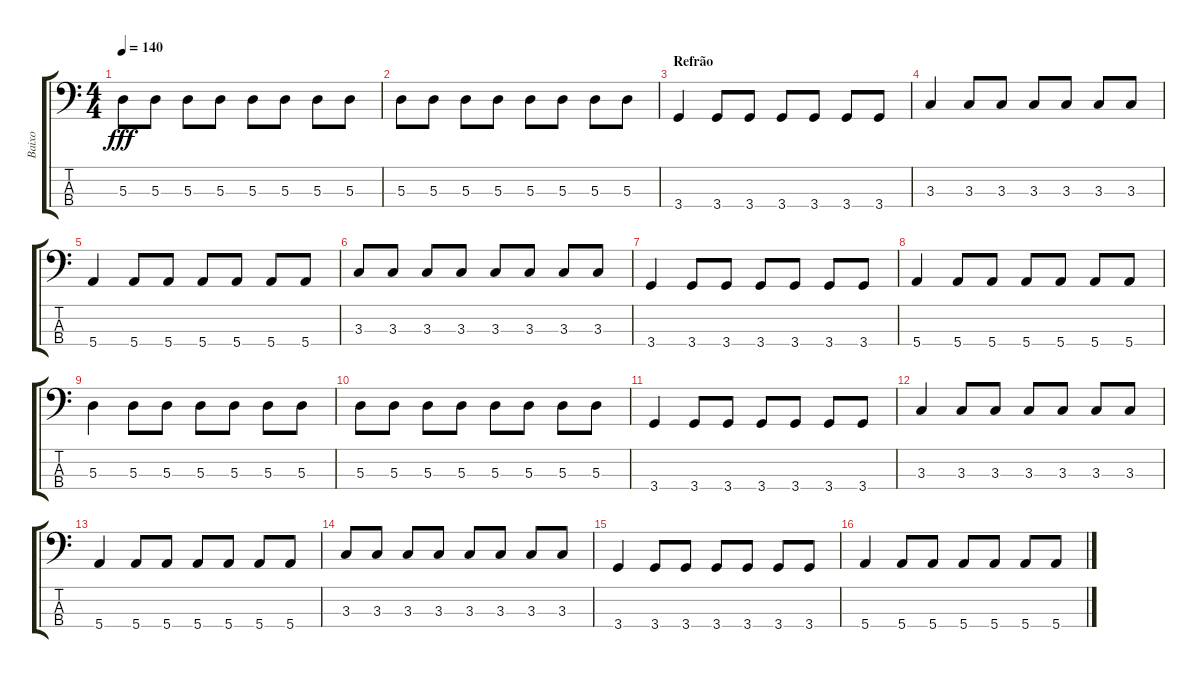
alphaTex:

\track ("Baixo" "Baixo") {instrument electricbassfinger}
\staff {score tabs}
\tuning (G2 D2 A1 E1) {hide}
\ts (4 4)
\tempo 140
\clef f4
\ks c
5.3.8{dy fff} 5.3.8 5.3.8 5.3.8 5.3.8 5.3.8 5.3.8 5.3.8 |
5.3.8 5.3.8 5.3.8 5.3.8 5.3.8 5.3.8 5.3.8 5.3.8 |
\section ("" "Refrão")
3.4.4 3.4.8 3.4.8 3.4.8 3.4.8 3.4.8 3.4.8 |
3.3.4 3.3.8 3.3.8 3.3.8 3.3.8 3.3.8 3.3.8 |
5.4.4 5.4.8 5.4.8 5.4.8 5.4.8 5.4.8 5.4.8 |
3.3.8 3.3.8 3.3.8 3.3.8 3.3.8 3.3.8 3.3.8 3.3.8 |
3.4.4 3.4.8 3.4.8 3.4.8 3.4.8 3.4.8 3.4.8 |
5.4.4 5.4.8 5.4.8 5.4.8 5.4.8 5.4.8 5.4.8 |
5.3.4 5.3.8 5.3.8 5.3.8 5.3.8 5.3.8 5.3.8 |
5.3.8 5.3.8 5.3.8 5.3.8 5.3.8 5.3.8 5.3.8 5.3.8 |
3.4.4 3.4.8 3.4.8 3.4.8 3.4.8 3.4.8 3.4.8 |
3.3.4 3.3.8 3.3.8 3.3.8 3.3.8 3.3.8 3.3.8 |
5.4.4 5.4.8 5.4.8 5.4.8 5.4.8 5.4.8 5.4.8 |
3.3.8 3.3.8 3.3.8 3.3.8 3.3.8 3.3.8 3.3.8 3.3.8 |
3.4.4 3.4.8 3.4.8 3.4.8 3.4.8 3.4.8 3.4.8 |
5.4.4 5.4.8 5.4.8 5.4.8 5.4.8 5.4.8 5.4.8
